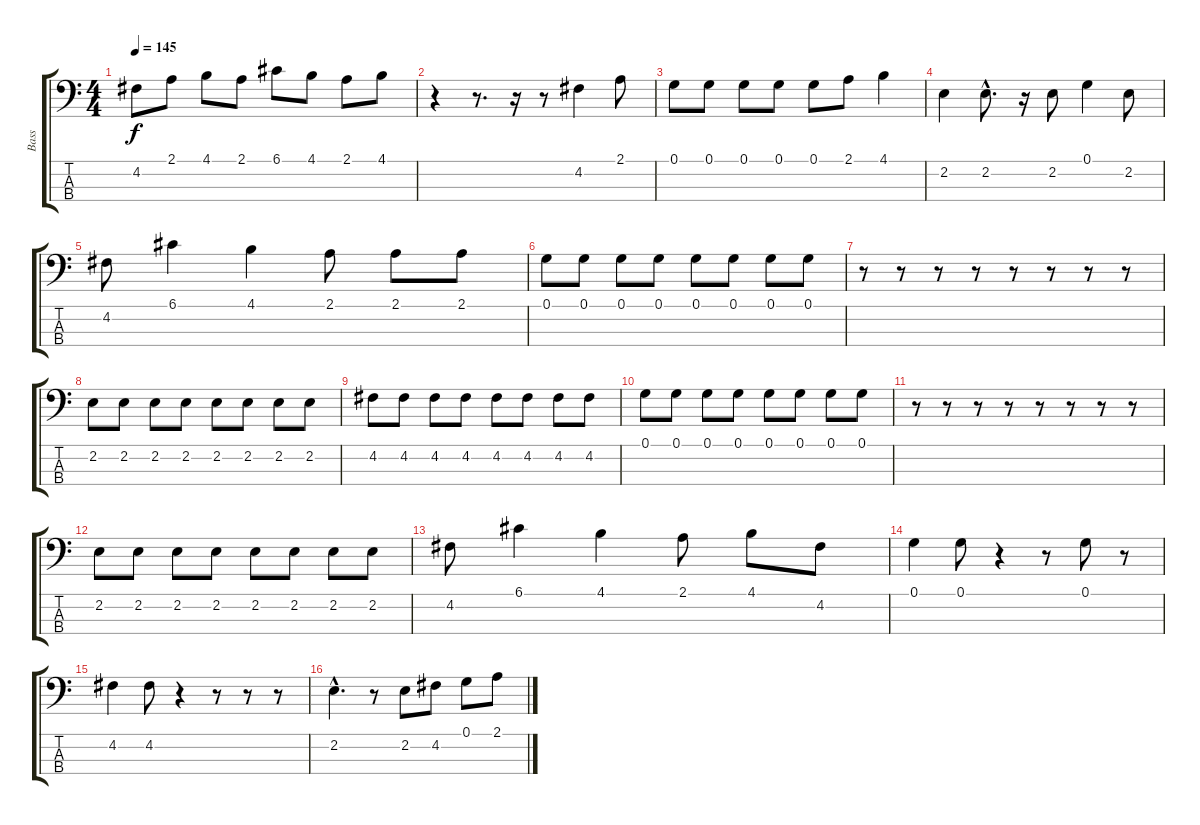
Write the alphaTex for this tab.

\track ("Bass" "Bass") {instrument electricbassfinger}
\staff {score tabs}
\tuning (G2 D2 A1 E1) {hide}
\ts (4 4)
\tempo 145
\clef f4
\ks c
4.2.8{dy f} 2.1.8 4.1.8 2.1.8 6.1.8 4.1.8 2.1.8 4.1.8 |
r.4 r.8{d} r.16 r.8 4.2.4 2.1.8 |
0.1.8 0.1.8 0.1.8 0.1.8 0.1.8 2.1.8 4.1.4 |
2.2.4 2.2{hac}.8{d} r.16 2.2.8 0.1.4 2.2.8 |
4.2.8 6.1.4 4.1.4 2.1.8 2.1.8 2.1.8 |
0.1.8 0.1.8 0.1.8 0.1.8 0.1.8 0.1.8 0.1.8 0.1.8 |
r.8 r.8 r.8 r.8 r.8 r.8 r.8 r.8 |
2.2.8 2.2.8 2.2.8 2.2.8 2.2.8 2.2.8 2.2.8 2.2.8 |
4.2.8 4.2.8 4.2.8 4.2.8 4.2.8 4.2.8 4.2.8 4.2.8 |
0.1.8 0.1.8 0.1.8 0.1.8 0.1.8 0.1.8 0.1.8 0.1.8 |
r.8 r.8 r.8 r.8 r.8 r.8 r.8 r.8 |
2.2.8 2.2.8 2.2.8 2.2.8 2.2.8 2.2.8 2.2.8 2.2.8 |
4.2.8 6.1.4 4.1.4 2.1.8 4.1.8 4.2.8 |
0.1.4 0.1.8 r.4 r.8 0.1.8 r.8 |
4.2.4 4.2.8 r.4 r.8 r.8 r.8 |
2.2{hac}.4{d} r.8 2.2.8 4.2.8 0.1.8 2.1.8
